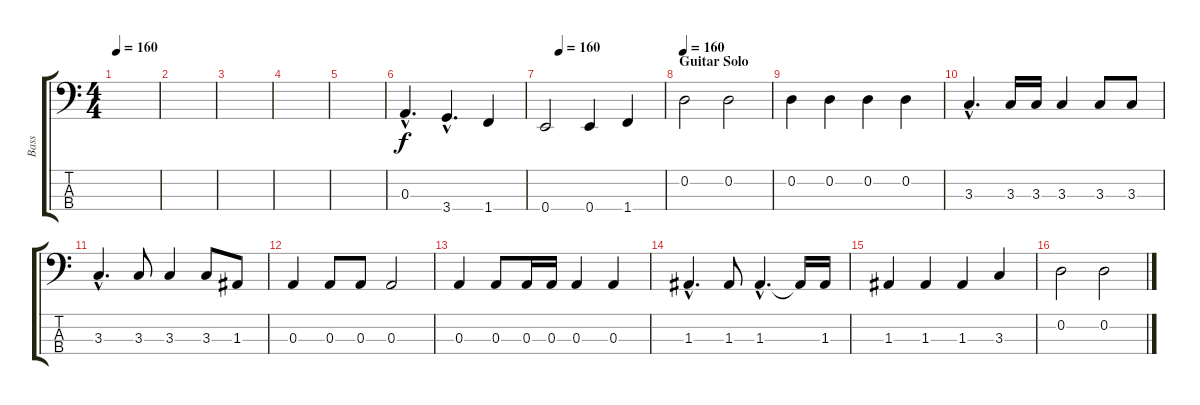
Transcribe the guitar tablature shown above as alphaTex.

\track ("Bass" "Bass") {instrument electricbassfinger}
\staff {score tabs}
\tuning (G2 D2 A1 E1) {hide}
\ts (4 4)
\tempo 160
\clef f4
\ks c
|
|
|
|
|
0.3{hac}.4{d} 3.4{hac}.4{d} 1.4.4 |
\tempo (160 0.125)
0.4.2 0.4.4 1.4.4 |
\section ("" "Guitar Solo")
\tempo 160
0.2.2 0.2.2 |
0.2.4 0.2.4 0.2.4 0.2.4 |
3.3{hac}.4{d} 3.3.16 3.3.16 3.3.4 3.3.8 3.3.8 |
3.3{hac}.4{d} 3.3.8 3.3.4 3.3.8 1.3.8 |
0.3.4 0.3.8 0.3.8 0.3.2 |
0.3.4 0.3.8 0.3.16 0.3.16 0.3.4 0.3.4 |
1.3{hac}.4{d} 1.3.8 1.3{hac}.4{d} 1.3{t}.16 1.3.16 |
1.3.4 1.3.4 1.3.4 3.3.4 |
0.2.2 0.2.2
